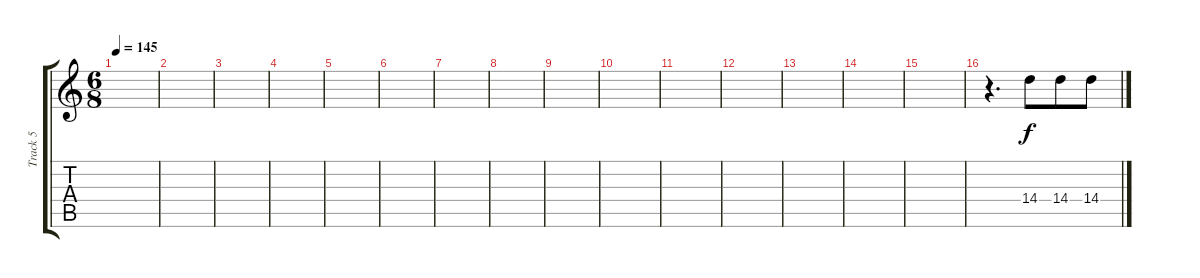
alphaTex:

\track ("Track 5" "Track 5") {instrument electricguitarclean}
\staff {score tabs}
\tuning (D4 A3 F3 C3 G2 C2) {hide}
\ts (6 8)
\tempo 145
\clef g2
\ks c
|
|
|
|
|
|
|
|
|
|
|
|
|
|
|
r.4{d} 14.4.8 14.4.8 14.4.8
